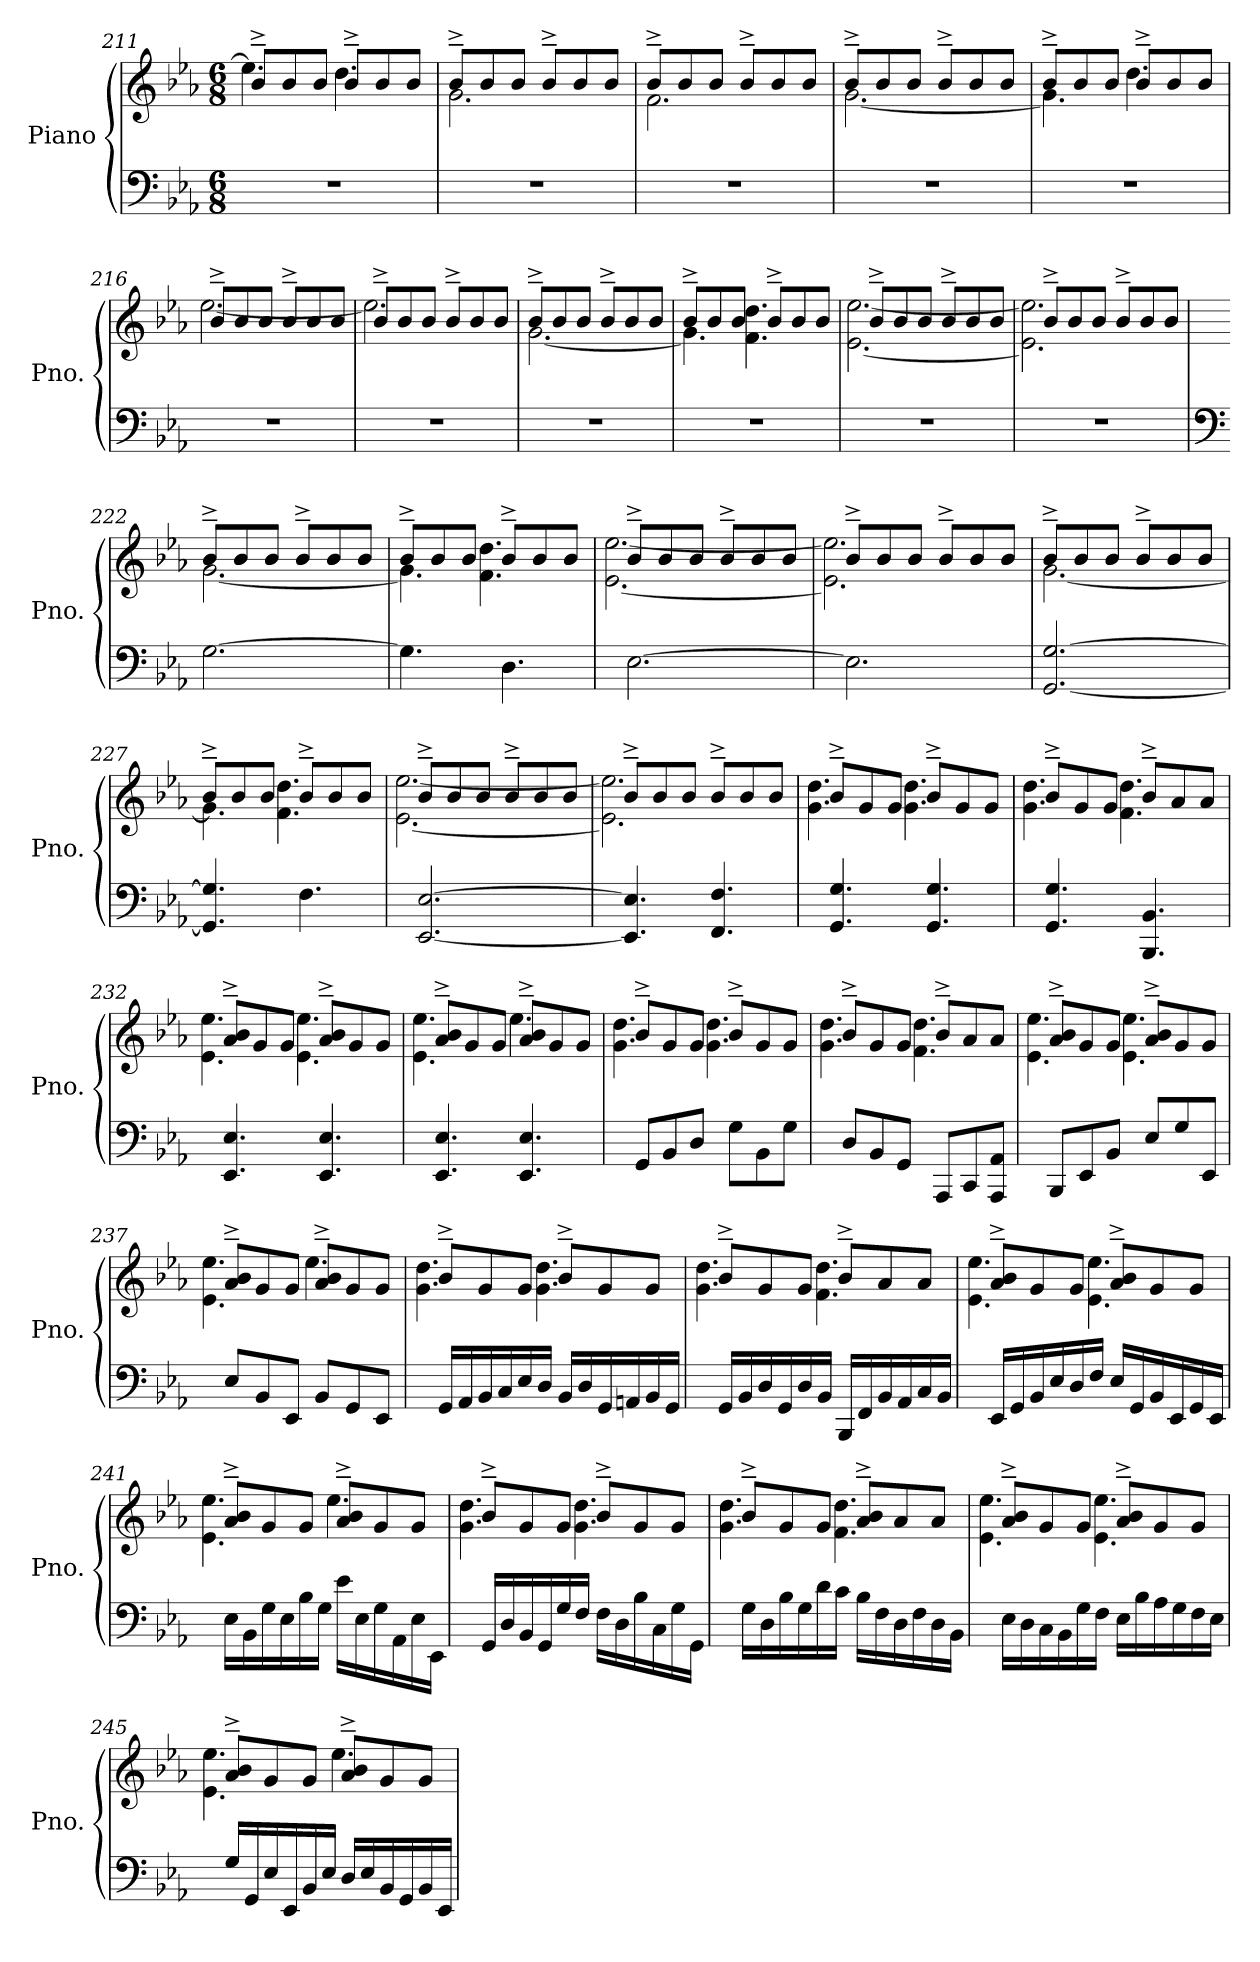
**kern	**kern
*part1	*part1
*staff2	*staff1
*I"Piano	*
*I'Pno.	*
*clefF4	*clefG2
*k[b-e-a-]	*k[b-e-a-]
*M6/8	*M6/8
=211	=211
*	*^
2.r	8b-~^/L	4.ee-\]
.	8b-/	.
.	8b-/J	.
.	8b-~^/L	4.dd\
.	8b-/	.
.	8b-/J	.
=212	=212	=212
2.r	8b-~^/L	2.g\
.	8b-/	.
.	8b-/J	.
.	8b-~^/L	.
.	8b-/	.
.	8b-/J	.
=213	=213	=213
2.r	8b-~^/L	2.f\
.	8b-/	.
.	8b-/J	.
.	8b-~^/L	.
.	8b-/	.
.	8b-/J	.
=214	=214	=214
2.r	8b-~^/L	[2.g\
.	8b-/	.
.	8b-/J	.
.	8b-~^/L	.
.	8b-/	.
.	8b-/J	.
=215	=215	=215
2.r	8b-~^/L	4.g\]
.	8b-/	.
.	8b-/J	.
.	8b-~^/L	4.dd\
.	8b-/	.
.	8b-/J	.
!!LO:LB:g=z	!!
=216	=216	=216
2.r	8b-~^/L	[2.ee-\
.	8b-/	.
.	8b-/J	.
.	8b-~^/L	.
.	8b-/	.
.	8b-/J	.
=217	=217	=217
2.r	8b-~^/L	2.ee-\]
.	8b-/	.
.	8b-/J	.
.	8b-~^/L	.
.	8b-/	.
.	8b-/J	.
=218	=218	=218
2.r	8b-~^/L	[2.g\
.	8b-/	.
.	8b-/J	.
.	8b-~^/L	.
.	8b-/	.
.	8b-/J	.
=219	=219	=219
2.r	8b-~^/L	4.g\]
.	8b-/	.
.	8b-/J	.
.	8b-~^/L	4.f\ 4.dd\
.	8b-/	.
.	8b-/J	.
=220	=220	=220
2.r	8b-~^/L	[2.e-\ [2.ee-\
.	8b-/	.
.	8b-/J	.
.	8b-~^/L	.
.	8b-/	.
.	8b-/J	.
=221	=221	=221
2.r	8b-~^/L	2.e-\] 2.ee-\]
.	8b-/	.
.	8b-/J	.
.	8b-~^/L	.
.	8b-/	.
.	8b-/J	.
!!LO:LB:g=z	!!
=222	=222	=222
*clefF4	*	*
[2.G\	8b-~^/L	[2.g\
.	8b-/	.
.	8b-/J	.
.	8b-~^/L	.
.	8b-/	.
.	8b-/J	.
=223	=223	=223
4.G\]	8b-~^/L	4.g\]
.	8b-/	.
.	8b-/J	.
4.D\	8b-~^/L	4.f\ 4.dd\
.	8b-/	.
.	8b-/J	.
=224	=224	=224
[2.E-\	8b-~^/L	[2.e-\ [2.ee-\
.	8b-/	.
.	8b-/J	.
.	8b-~^/L	.
.	8b-/	.
.	8b-/J	.
=225	=225	=225
2.E-\]	8b-~^/L	2.e-\] 2.ee-\]
.	8b-/	.
.	8b-/J	.
.	8b-~^/L	.
.	8b-/	.
.	8b-/J	.
=226	=226	=226
[2.GG/ [2.G/	8b-~^/L	[2.g\
.	8b-/	.
.	8b-/J	.
.	8b-~^/L	.
.	8b-/	.
.	8b-/J	.
=227	=227	=227
4.GG/] 4.G/]	8b-~^/L	4.g\]
.	8b-/	.
.	8b-/J	.
4.F\	8b-~^/L	4.f\ 4.dd\
.	8b-/	.
.	8b-/J	.
!!LO:LB:g=z	!!
=228	=228	=228
[2.EE-/ [2.E-/	8b-~^/L	[2.e-\ [2.ee-\
.	8b-/	.
.	8b-/J	.
.	8b-~^/L	.
.	8b-/	.
.	8b-/J	.
=229	=229	=229
4.EE-/] 4.E-/]	8b-~^/L	2.e-\] 2.ee-\]
.	8b-/	.
.	8b-/J	.
4.FF/ 4.F/	8b-~^/L	.
.	8b-/	.
.	8b-/J	.
=230	=230	=230
4.GG/ 4.G/	8b-~^/L	4.g\ 4.dd\
.	8g/	.
.	8g/J	.
4.GG/ 4.G/	8b-~^/L	4.g\ 4.dd\
.	8g/	.
.	8g/J	.
=231	=231	=231
4.GG/ 4.G/	8b-~^/L	4.g\ 4.dd\
.	8g/	.
.	8g/J	.
4.BBB-/ 4.BB-/	8b-~^/L	4.f\ 4.dd\
.	8a-/	.
.	8a-/J	.
=232	=232	=232
4.EE-/ 4.E-/	8a-/~^ 8b-/~^L	4.e-\ 4.ee-\
.	8g/	.
.	8g/J	.
4.EE-/ 4.E-/	8a-/~^ 8b-/~^L	4.e-\ 4.ee-\
.	8g/	.
.	8g/J	.
!!LO:PB:g=z	!!
=233	=233	=233
4.EE-/ 4.E-/	8a-/~^ 8b-/~^L	4.e-\ 4.ee-\
.	8g/	.
.	8g/J	.
4.EE-/ 4.E-/	8a-/~^ 8b-/~^L	4.ee-\
.	8g/	.
.	8g/J	.
=234	=234	=234
8GG/L	8b-~^/L	4.g\ 4.dd\
8BB-/	8g/	.
8D/J	8g/J	.
8G\L	8b-~^/L	4.g\ 4.dd\
8BB-\	8g/	.
8G\J	8g/J	.
=235	=235	=235
8D/L	8b-~^/L	4.g\ 4.dd\
8BB-/	8g/	.
8GG/J	8g/J	.
8AAA-/L	8b-~^/L	4.f\ 4.dd\
8CC/	8a-/	.
8AAA-/ 8AA-/J	8a-/J	.
=236	=236	=236
8BBB-/L	8a-/~^ 8b-/~^L	4.e-\ 4.ee-\
8EE-/	8g/	.
8BB-/J	8g/J	.
8E-/L	8a-/~^ 8b-/~^L	4.e-\ 4.ee-\
8G/	8g/	.
8EE-/J	8g/J	.
!!LO:LB:g=z	!!
=237	=237	=237
8E-/L	8a-/~^ 8b-/~^L	4.e-\ 4.ee-\
8BB-/	8g/	.
8EE-/J	8g/J	.
8BB-/L	8a-/~^ 8b-/~^L	4.ee-\
8GG/	8g/	.
8EE-/J	8g/J	.
=238	=238	=238
16GG/LL	8b-~^/L	4.g\ 4.dd\
16AA-/	.	.
16BB-/	8g/	.
16C/	.	.
16E-/	8g/J	.
16D/JJ	.	.
16BB-/LL	8b-~^/L	4.g\ 4.dd\
16D/	.	.
16GG/	8g/	.
16AAn/	.	.
16BB-/	8g/J	.
16GG/JJ	.	.
=239	=239	=239
16GG/LL	8b-~^/L	4.g\ 4.dd\
16BB-/	.	.
16D/	8g/	.
16GG/	.	.
16D/	8g/J	.
16BB-/JJ	.	.
16BBB-/LL	8b-~^/L	4.f\ 4.dd\
16FF/	.	.
16BB-/	8a-/	.
16AA-/	.	.
16C/	8a-/J	.
16BB-/JJ	.	.
!!LO:LB:g=z	!!
=240	=240	=240
16EE-/LL	8a-/~^ 8b-/~^L	4.e-\ 4.ee-\
16GG/	.	.
16BB-/	8g/	.
16E-/	.	.
16D/	8g/J	.
16F/JJ	.	.
16E-/LL	8a-/~^ 8b-/~^L	4.e-\ 4.ee-\
16GG/	.	.
16BB-/	8g/	.
16EE-/	.	.
16GG/	8g/J	.
16EE-/JJ	.	.
=241	=241	=241
16E-\LL	8a-/~^ 8b-/~^L	4.e-\ 4.ee-\
16BB-\	.	.
16G\	8g/	.
16E-\	.	.
16B-\	8g/J	.
16G\JJ	.	.
16e-\LL	8a-/~^ 8b-/~^L	4.ee-\
16E-\	.	.
16G\	8g/	.
16AA-\	.	.
16E-\	8g/J	.
16EE-\JJ	.	.
=242	=242	=242
16GG/LL	8b-~^/L	4.g\ 4.dd\
16D/	.	.
16BB-/	8g/	.
16GG/	.	.
16G/	8g/J	.
16F/JJ	.	.
16F\LL	8b-~^/L	4.g\ 4.dd\
16D\	.	.
16B-\	8g/	.
16C\	.	.
16G\	8g/J	.
16GG\JJ	.	.
!!LO:LB:g=z	!!
=243	=243	=243
16G\LL	8b-~^/L	4.g\ 4.dd\
16D\	.	.
16B-\	8g/	.
16G\	.	.
16d\	8g/J	.
16c\JJ	.	.
16B-\LL	8a-/~^ 8b-/~^L	4.f\ 4.dd\
16F\	.	.
16D\	8a-/	.
16F\	.	.
16D\	8a-/J	.
16BB-\JJ	.	.
=244	=244	=244
16E-\LL	8a-/~^ 8b-/~^L	4.e-\ 4.ee-\
16D\	.	.
16C\	8g/	.
16BB-\	.	.
16G\	8g/J	.
16F\JJ	.	.
16E-\LL	8a-/~^ 8b-/~^L	4.e-\ 4.ee-\
16B-\	.	.
16A-\	8g/	.
16G\	.	.
16F\	8g/J	.
16E-\JJ	.	.
=245	=245	=245
16G/LL	8a-/~^ 8b-/~^L	4.e-\ 4.ee-\
16GG/	.	.
16E-/	8g/	.
16EE-/	.	.
16BB-/	8g/J	.
16E-/JJ	.	.
16D/LL	8a-/~^ 8b-/~^L	4.ee-\
16E-/	.	.
16BB-/	8g/	.
16GG/	.	.
16BB-/	8g/J	.
16EE-/JJ	.	.
*	*v	*v
=	=
*-	*-
